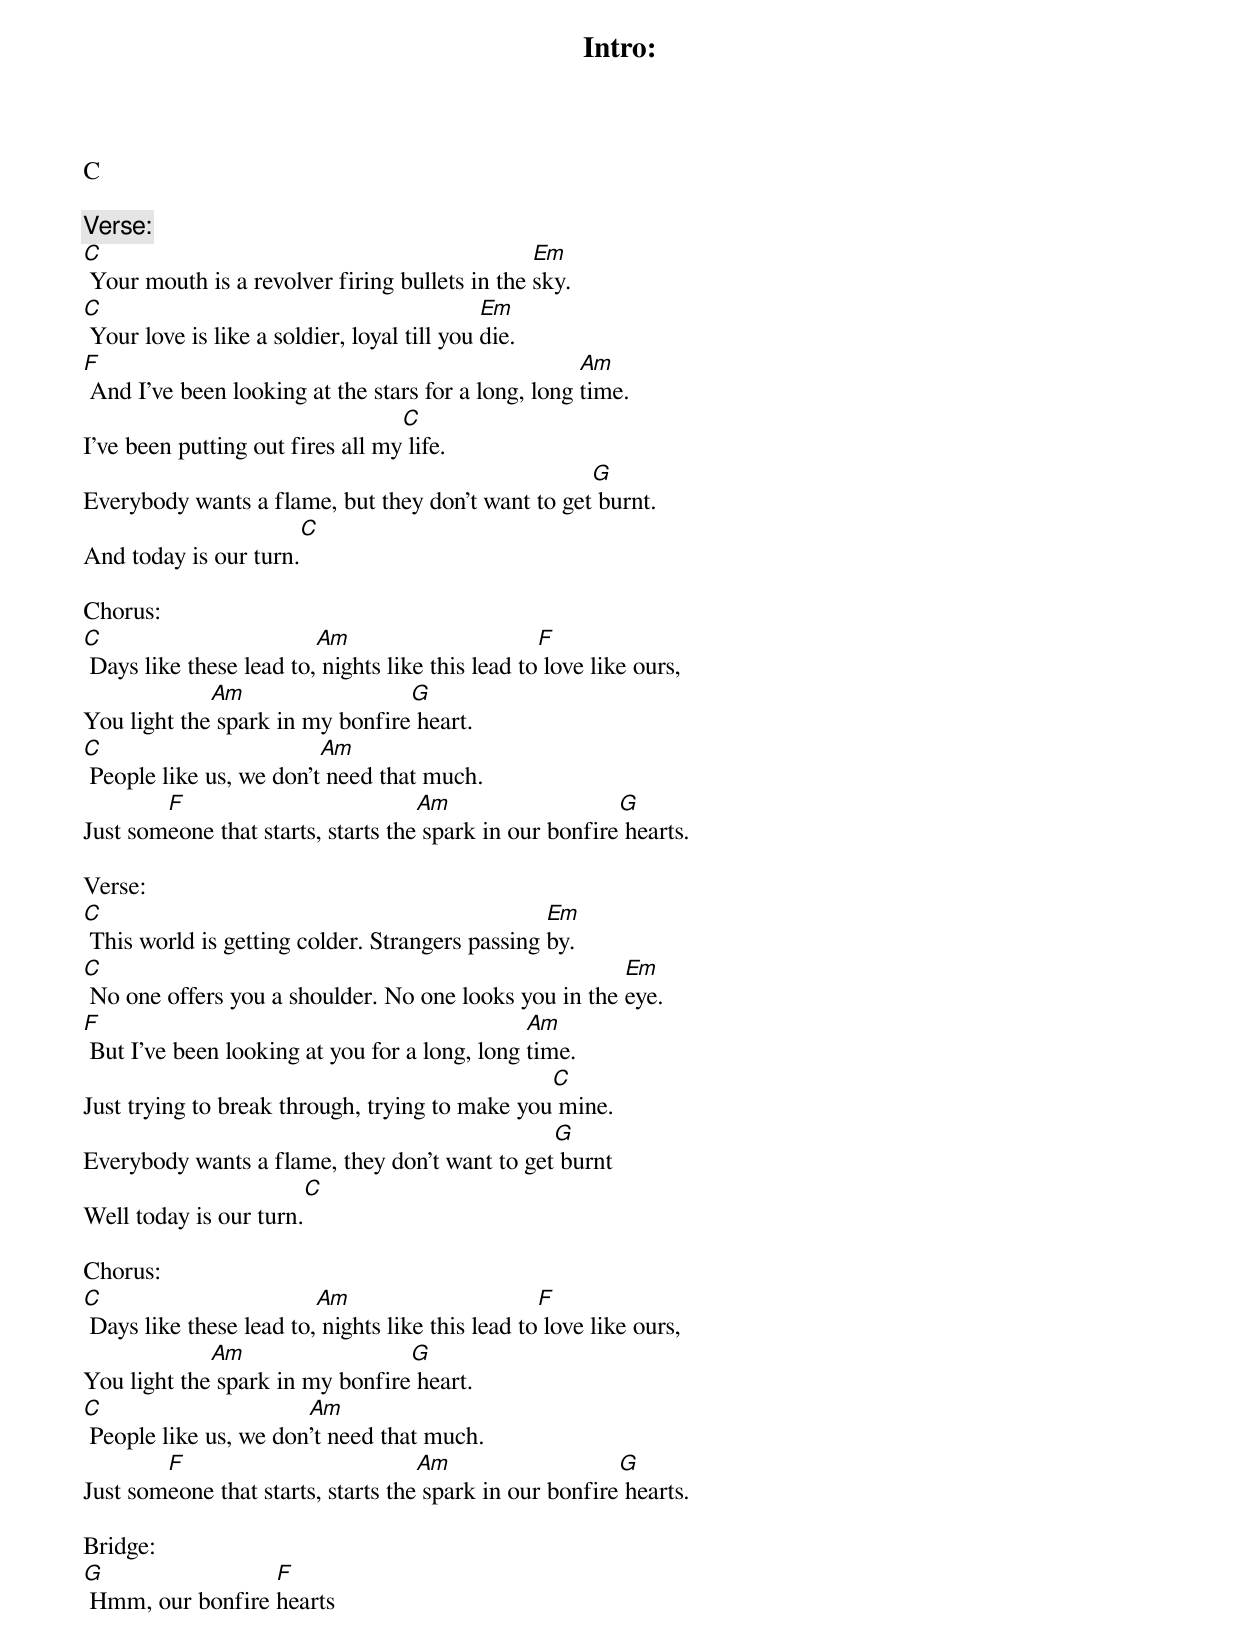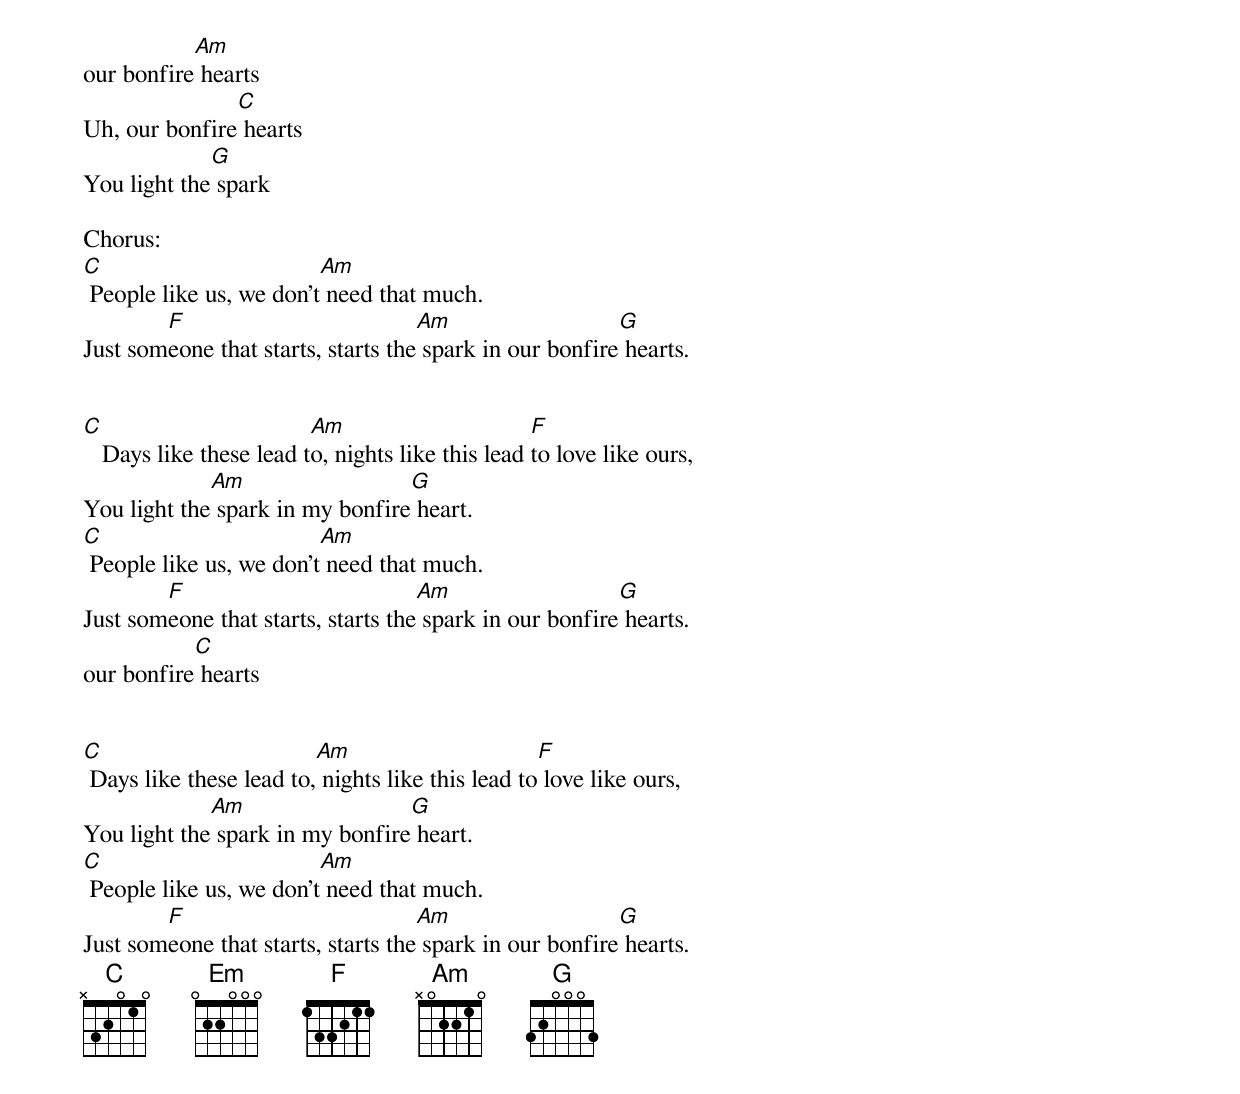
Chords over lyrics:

Intro:
C

Verse:
C                                               Em
 Your mouth is a revolver firing bullets in the sky.
C                                            Em
 Your love is like a soldier, loyal till you die.
F                                                    Am
 And I've been looking at the stars for a long, long time.
                                  C
I've been putting out fires all my life.
                                                   G
Everybody wants a flame, but they don't want to get burnt.
                      C
And today is our turn.

Chorus:
C                        Am                       F
 Days like these lead to, nights like this lead to love like ours,
             Am                  G
You light the spark in my bonfire heart.
C                        Am
 People like us, we don't need that much.
        F                           Am                   G
Just someone that starts, starts the spark in our bonfire hearts.

Verse:
C                                                Em
 This world is getting colder. Strangers passing by.
C                                                      Em
 No one offers you a shoulder. No one looks you in the eye.
F                                              Am
 But I've been looking at you for a long, long time.
                                                C
Just trying to break through, trying to make you mine.
                                               G
Everybody wants a flame, they don't want to get burnt
                       C
Well today is our turn.

Chorus:
C                        Am                       F
 Days like these lead to, nights like this lead to love like ours,
             Am                  G
You light the spark in my bonfire heart.
C                      Am
 People like us, we don't need that much.
        F                           Am                   G
Just someone that starts, starts the spark in our bonfire hearts.

Bridge:
G                 F
 Hmm, our bonfire hearts
           Am
our bonfire hearts
               C
Uh, our bonfire hearts
             G
You light the spark

Chorus:
C                        Am
 People like us, we don't need that much.
        F                           Am                   G
Just someone that starts, starts the spark in our bonfire hearts.


C                        Am                       F
   Days like these lead to, nights like this lead to love like ours,
             Am                  G
You light the spark in my bonfire heart.
C                        Am
 People like us, we don't need that much.
        F                           Am                   G
Just someone that starts, starts the spark in our bonfire hearts.
           C
our bonfire hearts


C                        Am                       F
 Days like these lead to, nights like this lead to love like ours,
             Am                  G
You light the spark in my bonfire heart.
C                        Am
 People like us, we don't need that much.
        F                           Am                   G
Just someone that starts, starts the spark in our bonfire hearts.
